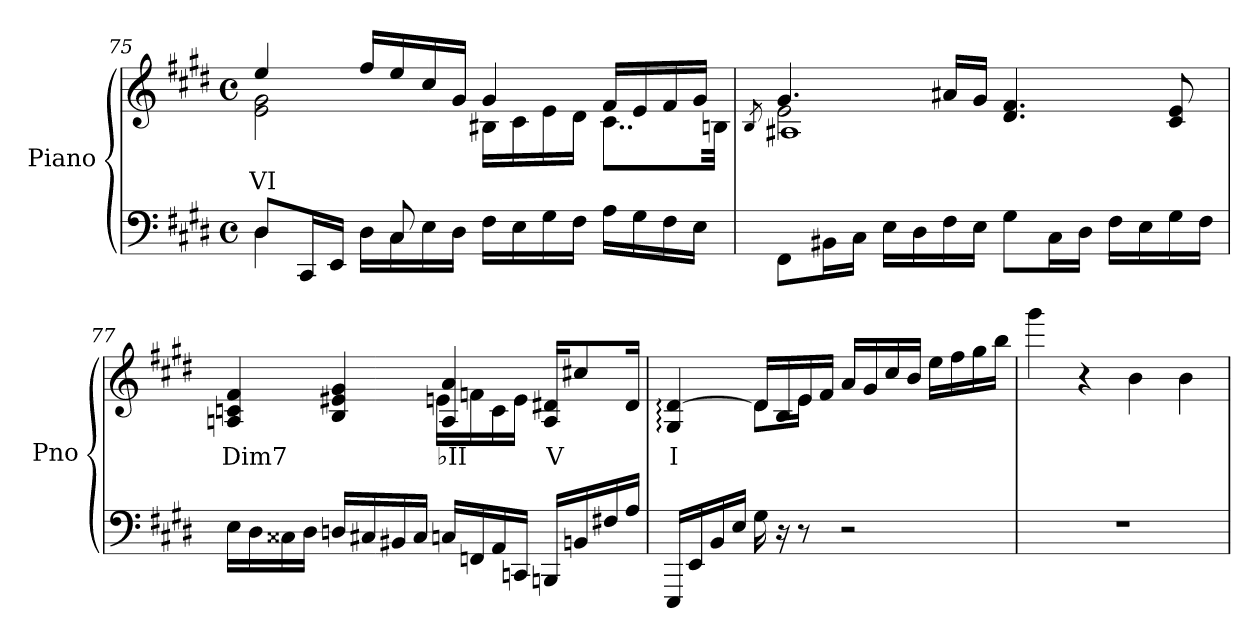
**kern	**kern	**text
*part1	*part1	*part1
*staff2	*staff1	*staff1
*I"Piano	*	*
*I'Pno	*	*
!!LO:LB:g=z
*clefF4	*clefG2	*
*k[f#c#g#d#]	*k[f#c#g#d#]	*
*M4/4	*M4/4	*
*met(c)	*met(c)	*
=75	=75	=75
*^	*^	*
!	!	!	!	!LO:LY:b
8D#/L	4D#\	4ee/	2e\ 2g#\	VI
16CC#/L	.	.	.	.
16EE/JJ	.	.	.	.
16D#\LL	16ryy	16ff#/LL	.	.
16C#\	8C#/	16ee/	.	.
16E\	.	16cc#/	.	.
16D#\JJ	2ryy	16g#/JJ	.	.
16F#\LL	.	4g#/	16B#X\LL	.
16E\	.	.	16c#\	.
16G#\	.	.	16e\	.
16F#\JJ	.	.	16d#\JJ	.
16A\LL	.	16f#/LL	8..c#\L	.
16G#\	.	16e/	.	.
16F#\	.	16f#/	.	.
16E\JJ	16ryy	16g#/JJ	.	.
.	.	.	32Bn\Jkk	.
*v	*v	*	*	*
*	*v	*v	*
=76	=76	=76
.	8qB/	.
*	*^	*
*	*	*^	*
8FF#\L	4.g#:/	2e\	1A#X	.
16BB#X\L	.	.	.	.
16C#\JJ	.	.	.	.
16E\LL	.	.	.	.
16D#\	.	.	.	.
16F#\	16a#X/LL	.	.	.
16E\JJ	16g#/JJ	.	.	.
8G#\L	4.d#/ 4.f#/	2ryy	.	.
16C#\L	.	.	.	.
16D#\JJ	.	.	.	.
16F#\LL	.	.	.	.
16E\	.	.	.	.
16G#\	8c#/ 8e/	.	.	.
16F#\JJ	.	.	.	.
*	*v	*v	*v	*
!!LO:LB:g=z
=77	=77	=77
!	!	!LO:LY:b
*	*^	*
16E\LL	4An/ 4cn/ 4f#/	2ryy	Dim7
16D#\	.	.	.
16C##X\	.	.	.
16D#\JJ	.	.	.
16Dn/LL	4B/ 4e#X/ 4g#/	.	.
16C#X/	.	.	.
16BB#X/	.	.	.
16C#/JJ	.	.	.
!	!	!	!LO:LY:b
16Cn/LL	4A/ 4a/	16en\LL	♭II
16FFn/	.	16fn\	.
16AA/	.	16c\	.
16CCn/JJ	.	16e\JJ	.
!	!	!	!LO:LY:b
16BBBn/LL	16A/ 16d#X/KL	4ryy	V
16BBn/	8cc#X/	.	.
16F#X/	.	.	.
16A/JJ	16d#/Jk	.	.
=78	=78	=78	=78
!	!	!	!LO:LY:b
(>16EEE/LL	4G#/: [4d#/:	4ryy	I
16EE/	.	.	.
16BB/	.	.	.
16E/JJ	.	.	.
16G#\	16d#/LL]	8d#\L	.
16r	16B/	.	.
8r	16e/	16e\Jk	.
.	16f#/JJ	2ryy	.
2r	16a/LL	.	.
.	16g#/	.	.
.	16cc#/	.	.
.	16b/JJ	.	.
.	16ee\LL	.	.
.	16ff#\	.	.
.	16gg#\	.	.
.	16bb\JJ	16ryy	.
*	*v	*v	*
!!LO:PB:g=z
=79	=79	=79
1r	4ggg#\)	.
.	4r	.
.	4b\	.
.	4b\	.
=	=	=
*-	*-	*-
